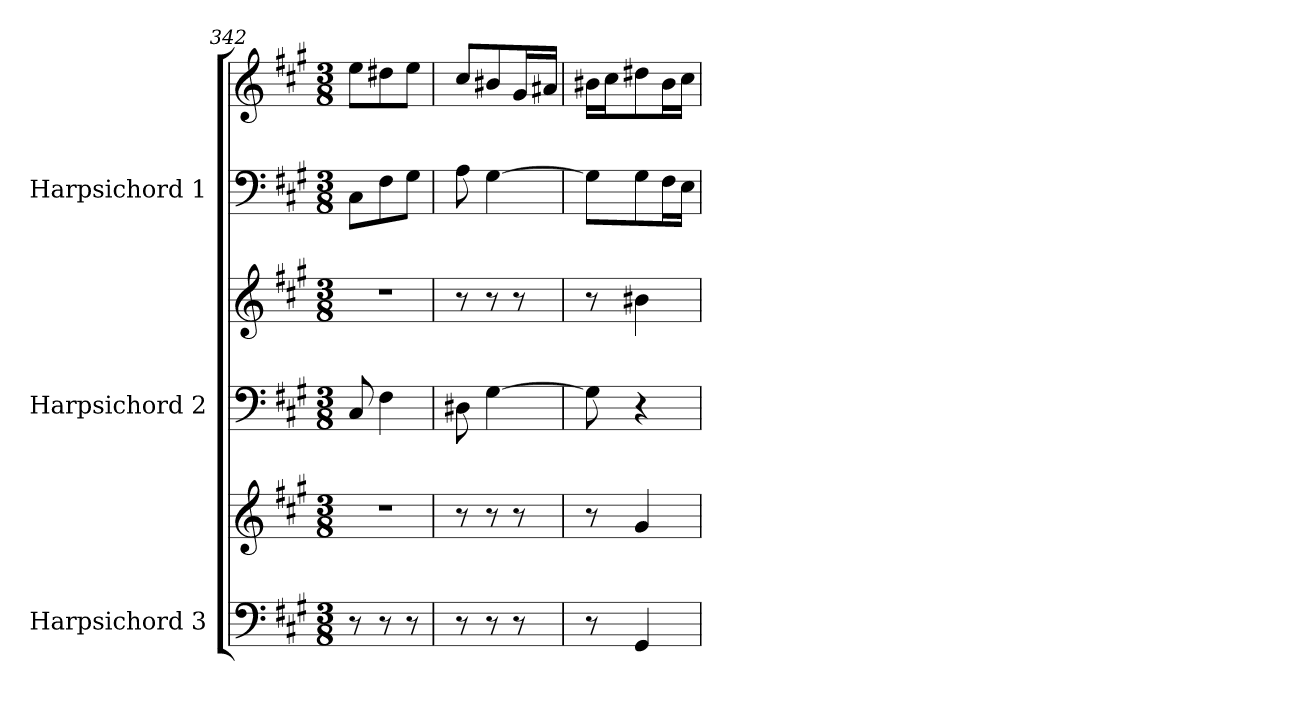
**kern	**kern	**kern	**kern	**kern	**kern
*part3	*part3	*part2	*part2	*part1	*part1
*staff6	*staff5	*staff4	*staff3	*staff2	*staff1
*I"Harpsichord 3	*	*I"Harpsichord 2	*	*I"Harpsichord 1	*
*I'Hp	*	*I'Hp	*	*I'Hp	*
*clefF4	*clefG2	*clefF4	*clefG2	*clefF4	*clefG2
*k[f#c#g#]	*k[f#c#g#]	*k[f#c#g#]	*k[f#c#g#]	*k[f#c#g#]	*k[f#c#g#]
*M3/8	*M3/8	*M3/8	*M3/8	*M3/8	*M3/8
=342	=342	=342	=342	=342	=342
8r	4.r	8C#/	4.r	8C#\L	8ee\L
8r	.	4F#\	.	8F#\	8dd#X\
8r	.	.	.	8G#\J	8ee\J
=343	=343	=343	=343	=343	=343
8r	8r	8D#X\	8r	8A\	8cc#/L
8r	8r	[4G#\	8r	[4G#\	8b#X/
8r	8r	.	8r	.	16g#/L
.	.	.	.	.	16a#X/JJ
=344	=344	=344	=344	=344	=344
8r	8r	8G#\]	8r	8G#\L]	16b#X\LL
.	.	.	.	.	16cc#\J
4GG#/	4g#/	4r	4b#X\	8G#\	8dd#X\
.	.	.	.	16F#\L	16b#\L
.	.	.	.	16E\JJ	16cc#\JJ
=	=	=	=	=	=
*-	*-	*-	*-	*-	*-
